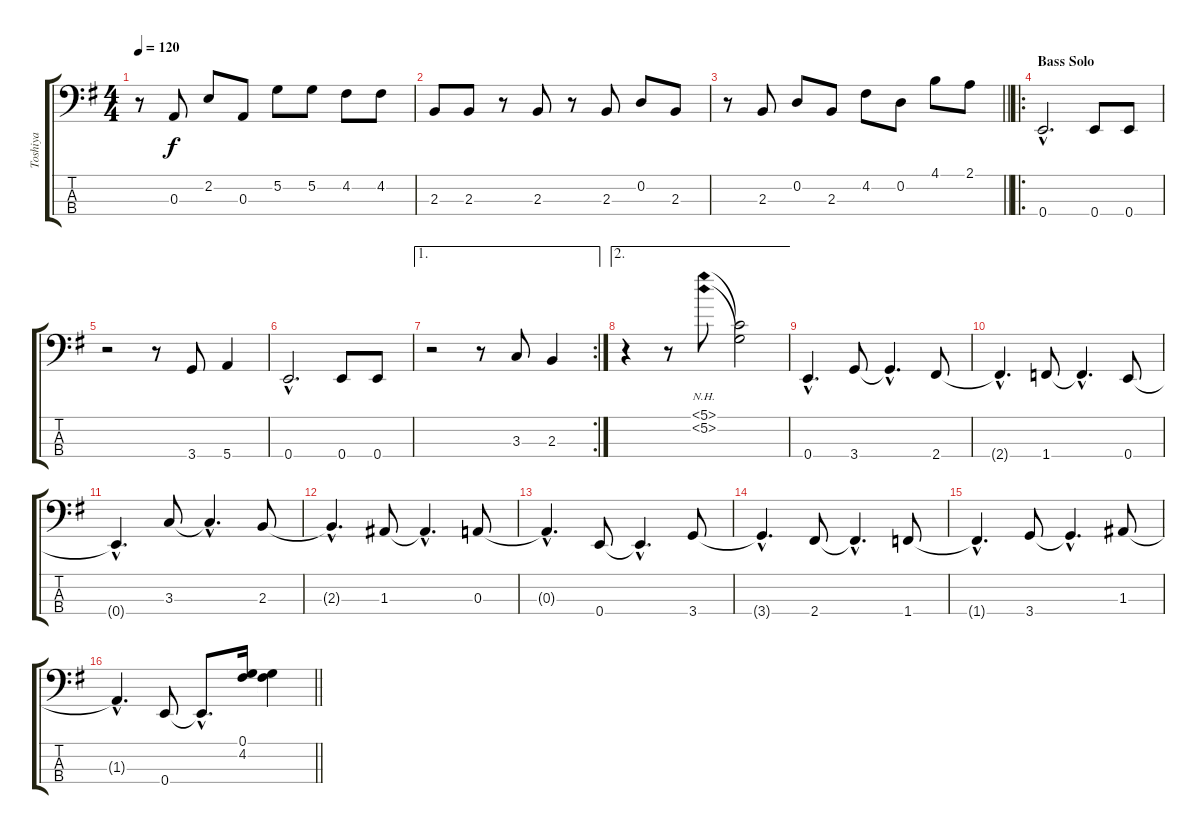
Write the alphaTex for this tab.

\track ("Toshiya" "Toshiya") {instrument electricbasspick}
\staff {score tabs}
\tuning (G2 D2 A1 E1) {hide}
\ts (4 4)
\tempo 120
\clef f4
\ks g
r.8{dy f} 0.3.8 2.2.8 0.3.8 5.2.8 5.2.8 4.2.8 4.2.8 |
2.3.8 2.3.8 r.8 2.3.8 r.8 2.3.8 0.2.8 2.3.8 |
\barLineRight lightlight
r.8 2.3.8 0.2.8 2.3.8 4.2.8 0.2.8 4.1.8 2.1.8 |
\ro
\section ("" "Bass Solo")
0.4{hac}.2{d} 0.4.8 0.4.8 |
r.2 r.8 3.4.8 5.4.4 |
0.4{hac}.2{d} 0.4.8 0.4.8 |
\ae 1
\rc 2
r.2 r.8 3.3.8 2.3.4 |
\ae 2
r.4 r.8 (5.1{nh} 5.2{nh}).8 (5.1{t} 5.2{t}).2 |
0.4{hac}.4{d instrument electricbassfinger} 3.4.8 3.4{hac t}.4{d} 2.4.8 |
2.4{hac t}.4{d} 1.4.8 1.4{hac t}.4{d} 0.4.8 |
0.4{hac t}.4{d} 3.3.8 3.3{hac t}.4{d} 2.3.8 |
2.3{hac t}.4{d} 1.3.8 1.3{hac t}.4{d} 0.3.8 |
0.3{hac t}.4{d} 0.4.8 0.4{hac t}.4{d} 3.4.8 |
3.4{hac t}.4{d} 2.4.8 2.4{hac t}.4{d} 1.4.8 |
1.4{hac t}.4{d} 3.4.8 3.4{hac t}.4{d} 1.3.8 |
\barLineRight lightlight
1.3{hac t}.4{d} 0.4.8 0.4{hac t}.8{d} (0.1 4.2).16 (0.1{t} 4.2{t}).4
